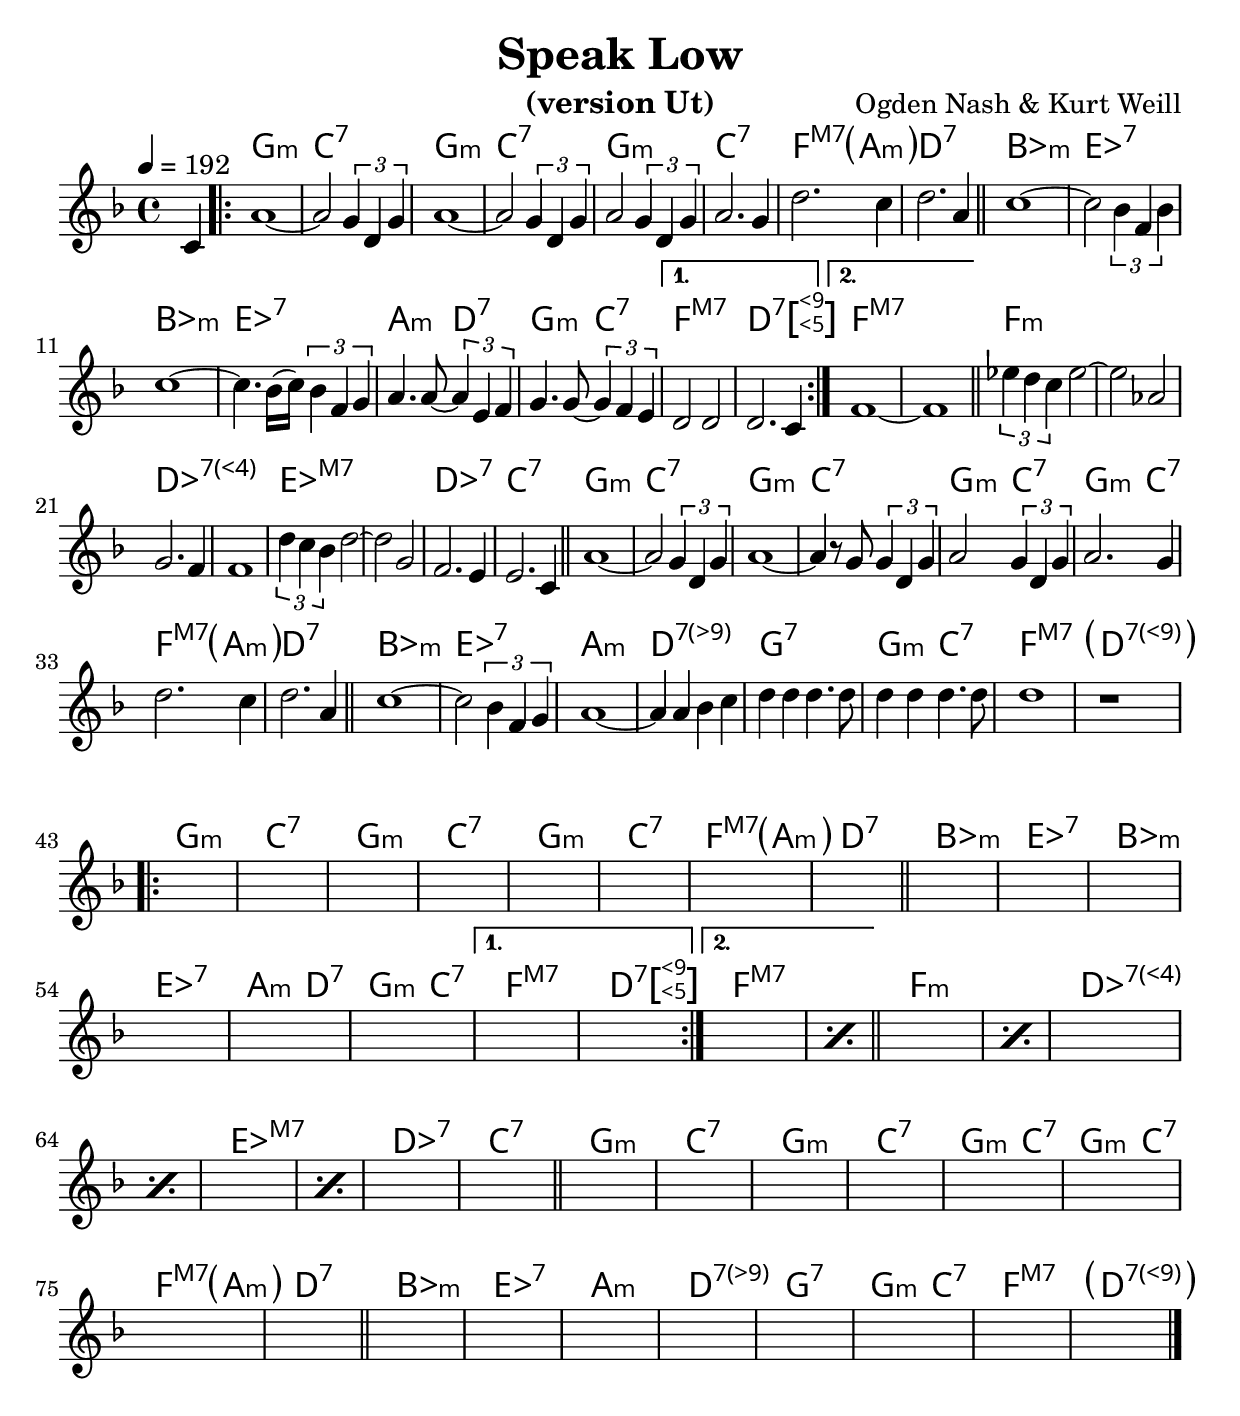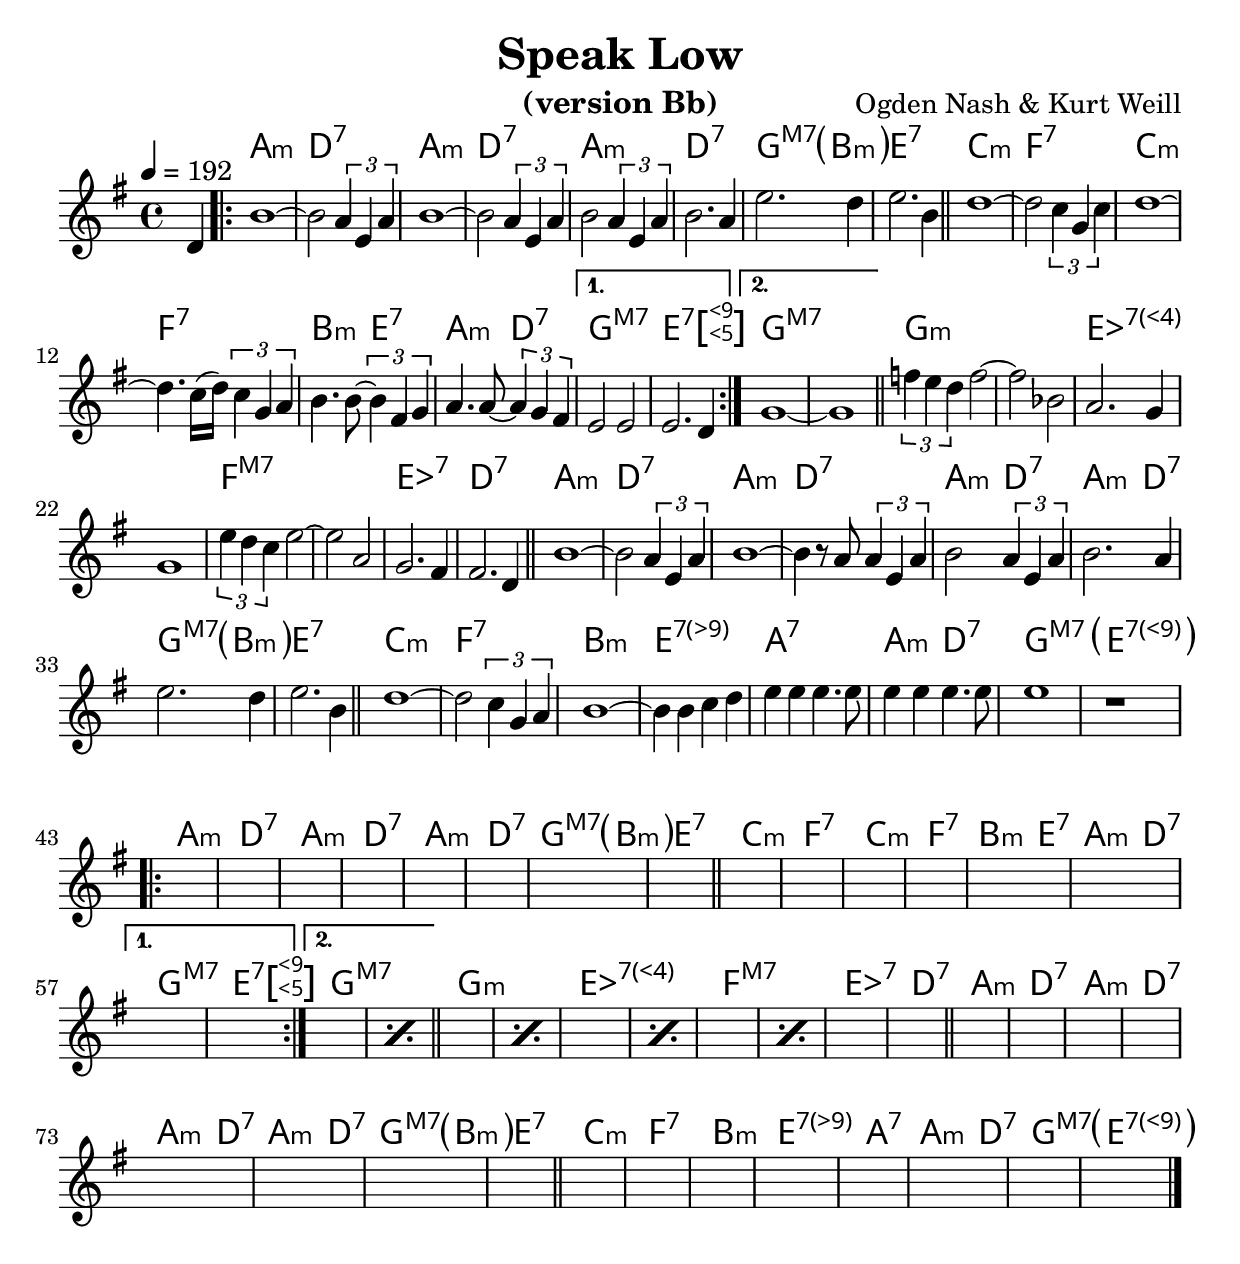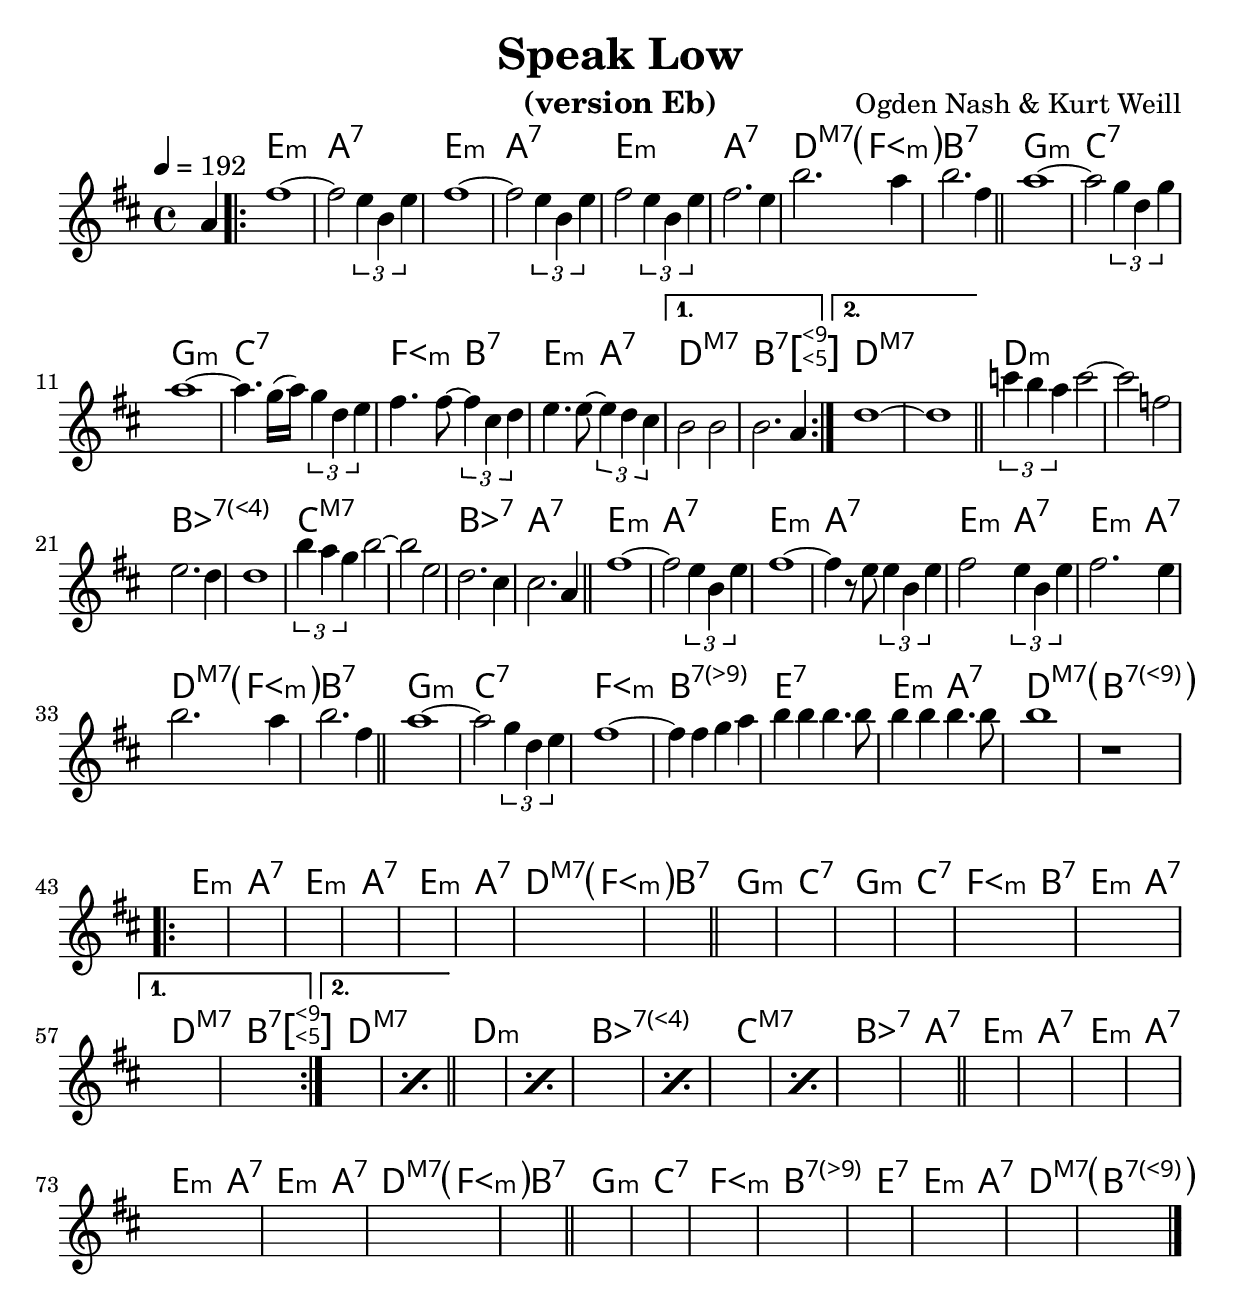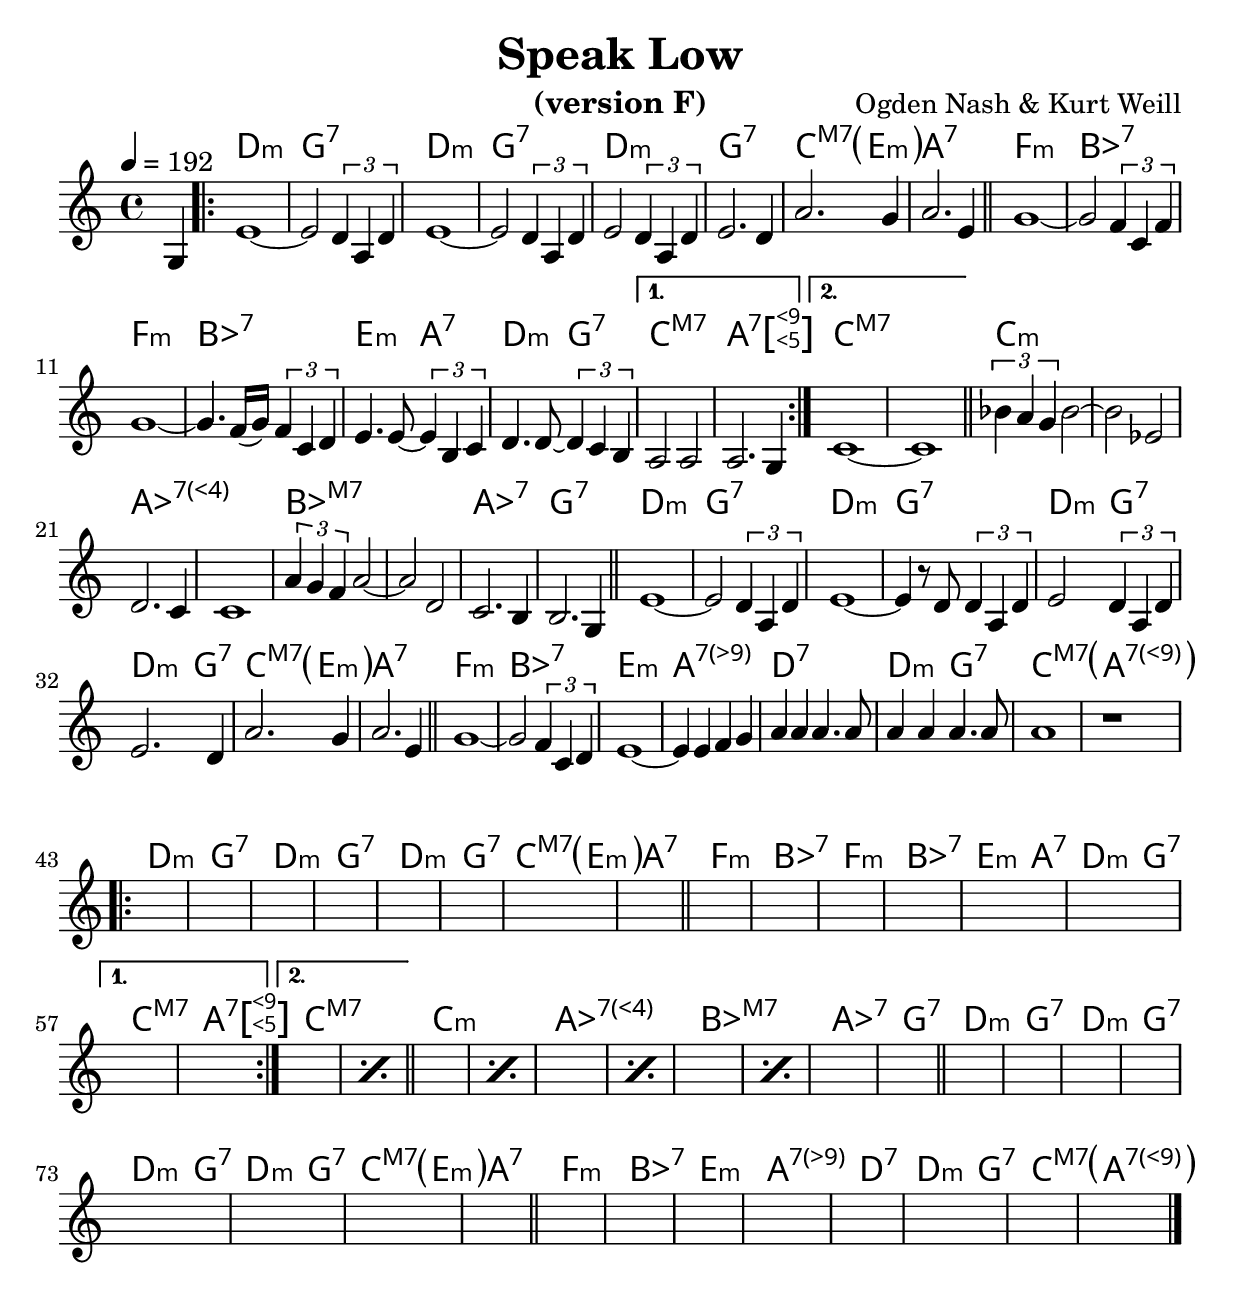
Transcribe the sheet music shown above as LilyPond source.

% Created on Mon Sep 20 15:23:38 CEST 2010
\version "2.22.0"

#(set-global-staff-size 24)
#(set-default-paper-size "a4")

\include "utils/AccordsJazzDefs.ly"

\paper { indent = 0\cm} 

\header {
	title = "Speak Low" 
 	composer = "Ogden Nash & Kurt Weill"
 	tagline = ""

}


accords = \chords {
	\partial 4 s4
	\repeat unfold 2 {
	\repeat volta 2 {
	g1:m c:7 g1:m c:7 g1:m c:7 f2:maj7 \parenthesize a:m d1:7
	bes:m es:7 bes:m es:7 a2:m d:7 g:m c:7}
	\alternative {{f1:maj7 d:7.5+.9+}{f:maj7 s}}
	f:m s des:7.4+ s es:maj7 s des:7 c:7
	g1:m c:7 g1:m c:7 g2:m c:7 g2:m c:7 f2:maj7 \parenthesize a:m d1:7
	bes:m es:7 a:m d:7.9- g:7 g2:m c:7 f1:maj7 \parenthesize d:7.9+
%	c1:m7.5+.9+ % un accord
%	es:m7 % un deuxiÃ¨me
}
}

staffViolon = \new Staff {
	\time 4/4
	\tempo 4 = 192 
	\set Staff.midiInstrument = "trumpet"
	\key f \major
	\clef treble
	\accidentalStyle modern-cautionary
	\relative c' { 	
 % Type notes here 
\compressEmptyMeasures
\set Timing.beamExceptions = #'()
\partial 4 c4
\repeat volta 2 {
	a'1~ a2 \tuplet 3/2 {g4 d g}
	a1~ a2 \tuplet 3/2 {g4 d g}
	a2 \tuplet 3/2 {g4 d g} a2. g4
	d'2. c4 d2. a4
	\bar "||"
	c1~ c2 \tuplet 3/2 {bes4 f bes}
	c1~ c4. bes16( c) \tuplet 3/2 {bes4 f g}
	a4. a8~ \tuplet 3/2 {a4 e f} g4. g8~ \tuplet 3/2 {g4 f e}
}
\alternative {{d2 d d2. c4}{f1~ f}}
\bar "||"
\tuplet 3/2 {es'4 d c} es2~ es aes,
g2. f4 f1
\tuplet 3/2 {d'4 c bes} d2~ d g,
f2. e4 e2. c4
\bar "||"
a'1~ a2 \tuplet 3/2 {g4 d g}
a1~ a4 r8 g \tuplet 3/2 {g4 d g}
a2 \tuplet 3/2 {g4 d g} a2. g4
d'2. c4 d2. a4
\bar "||"
c1~ c2 \tuplet 3/2 {bes4 f g}
a1~ a4 a bes c
d d d4. d8 d4 d d4. d8 d1 r
%\bar "|."
\break
%c4^\markup{Essai} cis c cis
%\mark \markup {\musicglyph "scripts.coda" }
%c cis c c \break
\mark \markup { \column % vspace avant solos si besoin
  { " " 
    " " 
    " "
  " "
  " "}
 }
 \repeat volta 2 {\repeat unfold 8 {s1} \bar "||" \repeat unfold 6 {s1}}
 \alternative {{s s}{\repeat percent 2 {s}}}
 \bar "||"
\repeat percent 2 {s} \repeat percent 2 {s} \repeat percent 2 {s} s s 
\bar "||"
 \repeat unfold 8 {s}
\bar "||"
 \repeat unfold 8 {s}
 \bar "|."
	}
}


theme = \staffViolon

\include "utils/books.ly"
